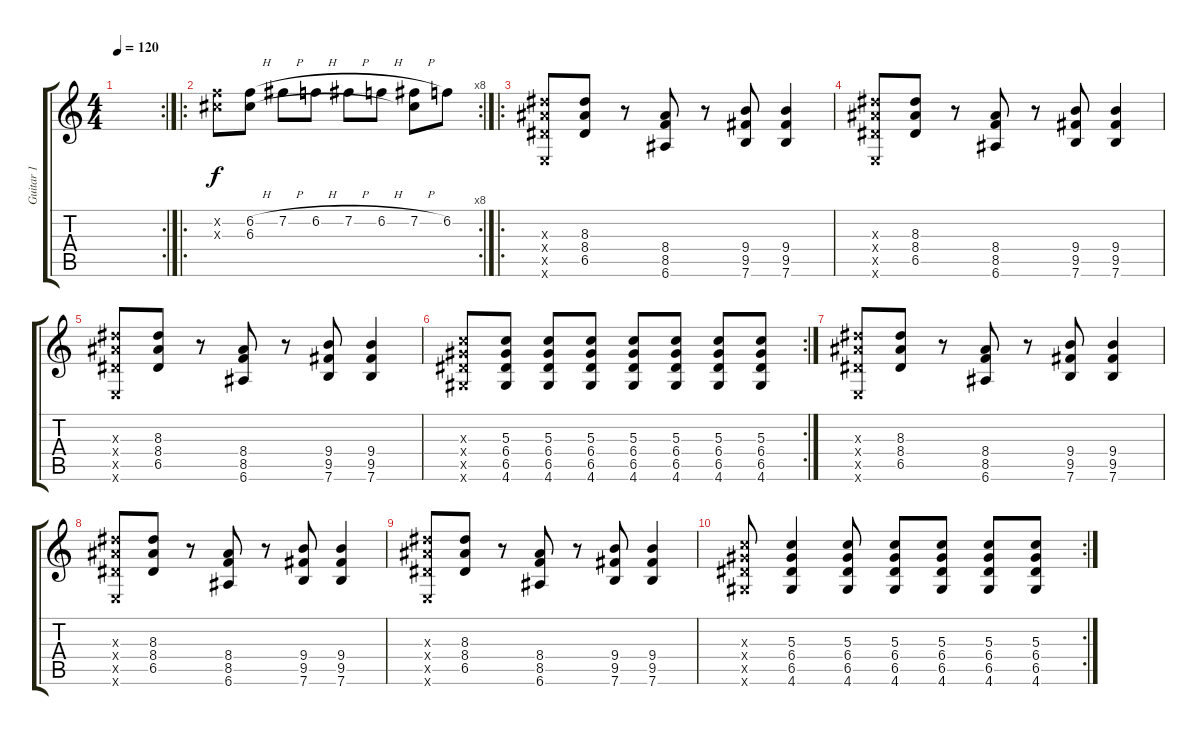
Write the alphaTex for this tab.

\track ("Guitar 1" "Guitar 1") {instrument distortionguitar}
\staff {score tabs}
\tuning (E4 B3 G3 D3 A2 E2) {hide}
\rc 2
\ts (4 4)
\tempo 120
\clef g2
\ks c
|
\ro
\rc 8
(6.2{x} 6.3{x}).8 (6.2{h} 6.3).8 7.2{h}.8 6.2{h}.8 7.2{h}.8 6.2{h}.8 (7.2{h} 6.3{t}).8 6.2.8 |
\ro
(8.3{x} 8.4{x} 6.5{x} 0.6{x}).8 (8.3 8.4 6.5).8 r.8 (8.4 8.5 6.6).8 r.8 (9.4 9.5 7.6).8 (9.4 9.5 7.6).4 |
(8.3{x} 8.4{x} 6.5{x} 0.6{x}).8 (8.3 8.4 6.5).8 r.8 (8.4 8.5 6.6).8 r.8 (9.4 9.5 7.6).8 (9.4 9.5 7.6).4 |
(8.3{x} 8.4{x} 6.5{x} 0.6{x}).8 (8.3 8.4 6.5).8 r.8 (8.4 8.5 6.6).8 r.8 (9.4 9.5 7.6).8 (9.4 9.5 7.6).4 |
\rc 2
(5.3{x} 6.4{x} 6.5{x} 4.6{x}).8 (5.3 6.4 6.5 4.6).8 (5.3 6.4 6.5 4.6).8 (5.3 6.4 6.5 4.6).8 (5.3 6.4 6.5 4.6).8 (5.3 6.4 6.5 4.6).8 (5.3 6.4 6.5 4.6).8 (5.3 6.4 6.5 4.6).8 |
(8.3{x} 8.4{x} 6.5{x} 0.6{x}).8 (8.3 8.4 6.5).8 r.8 (8.4 8.5 6.6).8 r.8 (9.4 9.5 7.6).8 (9.4 9.5 7.6).4 |
(8.3{x} 8.4{x} 6.5{x} 0.6{x}).8 (8.3 8.4 6.5).8 r.8 (8.4 8.5 6.6).8 r.8 (9.4 9.5 7.6).8 (9.4 9.5 7.6).4 |
(8.3{x} 8.4{x} 6.5{x} 0.6{x}).8 (8.3 8.4 6.5).8 r.8 (8.4 8.5 6.6).8 r.8 (9.4 9.5 7.6).8 (9.4 9.5 7.6).4 |
\rc 2
(5.3{x} 6.4{x} 6.5{x} 4.6{x}).8 (5.3 6.4 6.5 4.6).4 (5.3 6.4 6.5 4.6).8 (5.3 6.4 6.5 4.6).8 (5.3 6.4 6.5 4.6).8 (5.3 6.4 6.5 4.6).8 (5.3 6.4 6.5 4.6).8
